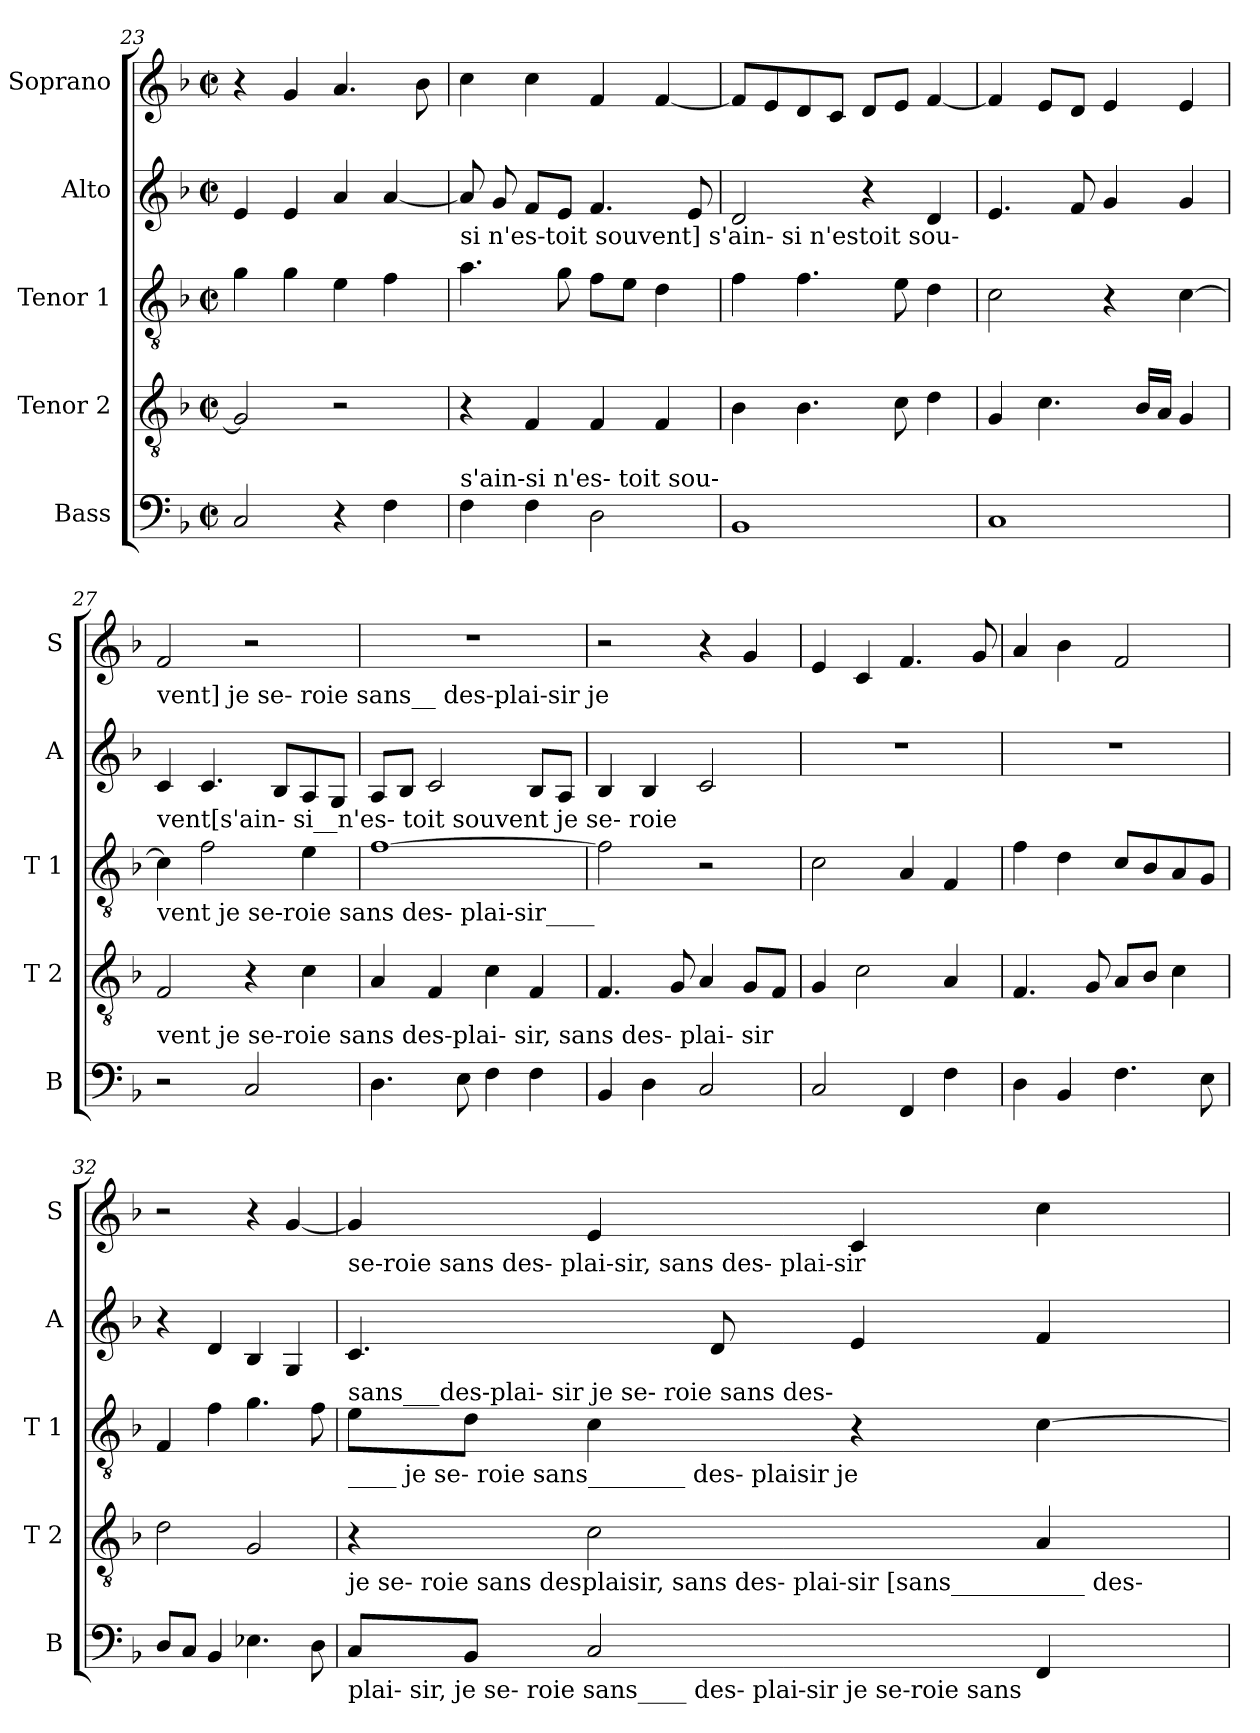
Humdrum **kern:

**kern	**kern	**kern	**kern	**kern
*part5	*part4	*part3	*part2	*part1
*staff5	*staff4	*staff3	*staff2	*staff1
*I"Bass	*I"Tenor 2	*I"Tenor 1	*I"Alto	*I"Soprano
*I'B	*I'T 2	*I'T 1	*I'A	*I'S
*clefF4	*clefGv2	*clefGv2	*clefG2	*clefG2
*k[b-]	*k[b-]	*k[b-]	*k[b-]	*k[b-]
*F:	*F:	*F:	*F:	*F:
*M2/2	*M2/2	*M2/2	*M2/2	*M2/2
*met(c|)	*met(c|)	*met(c|)	*met(c|)	*met(c|)
=23	=23	=23	=23	=23
2C/	2G/]	4g\	4e/	4r
.	.	4g\	4e/	4g/
4r	2r	4e\	4a/	4.a/
4F\	.	4f\	[4a/	.
.	.	.	.	8b-\
=24	=24	=24	=24	=24
!	!	!	!LO:TX:b:t=si n'es-toit souvent]          s'ain- si   n'estoit sou-	!
!LO:TX:a:t=s'ain-si n'es- toit sou-	!	!	!	!
4F\	4r	4.a\	8a/]	4cc\
.	.	.	8g/	.
4F\	4F/	.	8f/L	4cc\
.	.	8g\	8e/J	.
2D\	4F/	8f\L	4.f/	4f/
.	.	8e\J	.	.
.	4F/	4d\	.	[4f/
.	.	.	8e/	.
=25	=25	=25	=25	=25
1BB-	4B-\	4f\	2d/	8f/L]
.	.	.	.	8e/
.	4.B-\	4.f\	.	8d/
.	.	.	.	8c/J
.	.	.	4r	8d/L
.	8c\	8e\	.	8e/J
.	4d\	4d\	4d/	[4f/
=26	=26	=26	=26	=26
1C	4G/	2c\	4.e/	4f/]
.	4.c\	.	.	8e/L
.	.	.	8f/	8d/J
.	.	4r	4g/	4e/
.	16B-/LL	.	.	.
.	16A/JJ	.	.	.
.	4G/	[4c\	4g/	4e/
!!LO:LB:g=z
=27	=27	=27	=27	=27
!	!	!	!	!LO:TX:b:t=vent]                                                                je    se- roie sans__ des-plai-sir                            je
!	!	!LO:TX:b:t=vent                                              je         se-roie sans des-                  plai-sir____	!	!
!	!	!LO:TX:a:t=vent[s'ain-           si__n'es-           toit souvent                                                                  je   se- roie	!	!
!LO:TX:a:t=vent            je      se-roie sans des-plai-                  sir, sans     des-                            plai-    sir	!	!	!	!
2r	2F/	4c\]	4c/	2f/
.	.	2f\	4.c/	.
2C/	4r	.	.	2r
.	.	.	8B-/L	.
.	4c\	4e\	8A/	.
.	.	.	8G/J	.
=28	=28	=28	=28	=28
4.D\	4A/	[1f	8A/L	1r
.	.	.	8B-/J	.
.	4F/	.	2c/	.
8E\	.	.	.	.
4F\	4c\	.	.	.
4F\	4F/	.	8B-/L	.
.	.	.	8A/J	.
=29	=29	=29	=29	=29
4BB-/	4.F/	2f\]	4B-/	2r
4D\	.	.	4B-/	.
.	8G/	.	.	.
2C/	4A/	2r	2c/	4r
.	8G/L	.	.	4g/
.	8F/J	.	.	.
=30	=30	=30	=30	=30
2C/	4G/	2c\	1r	4e/
.	2c\	.	.	4c/
4FF/	.	4A/	.	4.f/
4F\	4A/	4F/	.	.
.	.	.	.	8g/
=31	=31	=31	=31	=31
4D\	4.F/	4f\	1r	4a/
4BB-/	.	4d\	.	4b-\
.	8G/	.	.	.
4.F\	8A/L	8c/L	.	2f/
.	8B-/J	8B-/	.	.
.	4c\	8A/	.	.
8E\	.	8G/J	.	.
=32	=32	=32	=32	=32
8D/L	2d\	4F/	4r	2r
8C/J	.	.	.	.
4BB-/	.	4f\	4d/	.
4.E-X\	2G/	4.g\	4B-/	4r
.	.	.	4G/	[4g/
8D\	.	8f\	.	.
!!LO:PB:g=z
=33	=33	=33	=33	=33
!	!	!	!	!LO:TX:b:t=se-roie sans des-                                                               plai-sir, sans des-           plai-sir
!	!	!LO:TX:a:t=sans___des-plai- sir                            je          se- roie sans des-	!	!
!	!	!LO:TX:b:t=____          je            se- roie             sans________ des-                           plaisir                       je	!	!
!	!LO:TX:b:t=je          se- roie sans desplaisir, sans      des- plai-sir [sans___________ des-	!	!	!
!LO:TX:b:t=plai- sir, je se-  roie   sans____  des-                     plai-sir               je     se-roie sans	!	!	!	!
8C/L	4r	8e\L	4.c/	4g/]
8BB-/J	.	8d\J	.	.
2C/	2c\	4c\	.	4e/
.	.	.	8d/	.
.	.	4r	4e/	4c/
4FF/	4A/	[4c\	4f/	4cc\
=	=	=	=	=
*-	*-	*-	*-	*-
